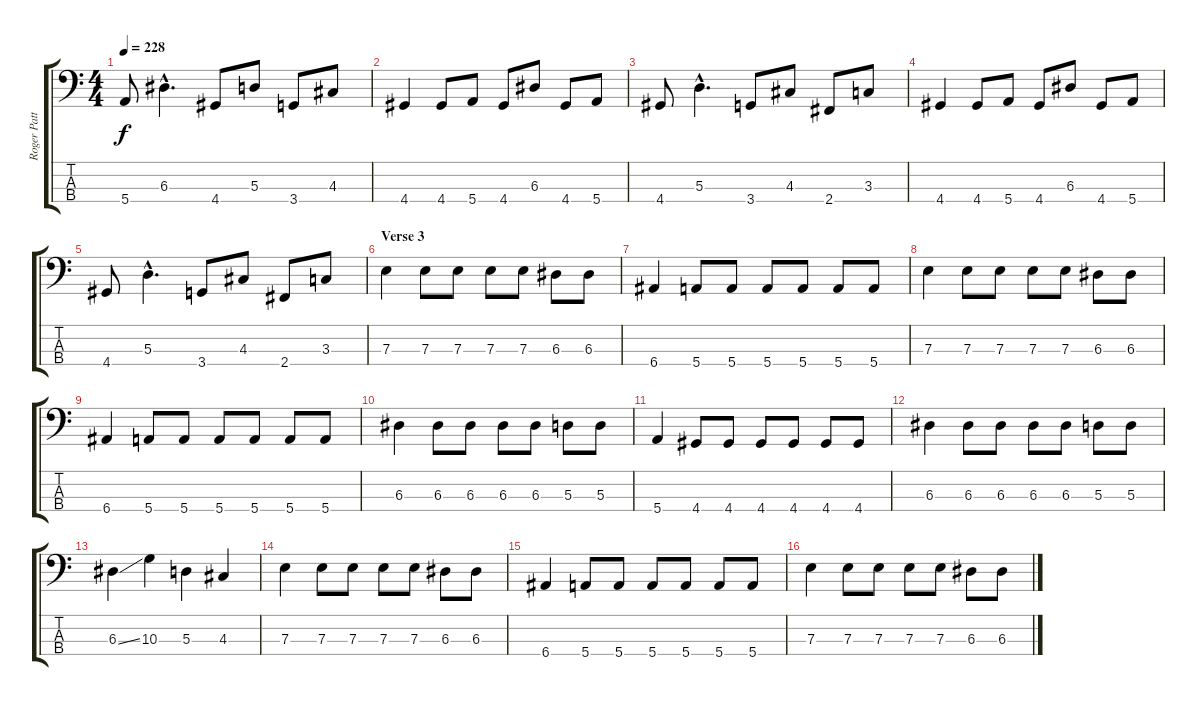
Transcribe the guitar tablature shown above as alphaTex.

\track ("Roger Patterson" "Roger Patt") {instrument electricbassfinger}
\staff {score tabs}
\tuning (G2 D2 A1 E1) {hide}
\ts (4 4)
\tempo 228
\clef f4
\ks c
5.4.8{dy f} 6.3{hac}.4{d} 4.4.8 5.3.8 3.4.8 4.3.8 |
4.4.4 4.4.8 5.4.8 4.4.8 6.3.8 4.4.8 5.4.8 |
4.4.8 5.3{hac}.4{d} 3.4.8 4.3.8 2.4.8 3.3.8 |
4.4.4 4.4.8 5.4.8 4.4.8 6.3.8 4.4.8 5.4.8 |
4.4.8 5.3{hac}.4{d} 3.4.8 4.3.8 2.4.8 3.3.8 |
\section ("" "Verse 3")
7.3.4 7.3.8 7.3.8 7.3.8 7.3.8 6.3.8 6.3.8 |
6.4.4 5.4.8 5.4.8 5.4.8 5.4.8 5.4.8 5.4.8 |
7.3.4 7.3.8 7.3.8 7.3.8 7.3.8 6.3.8 6.3.8 |
6.4.4 5.4.8 5.4.8 5.4.8 5.4.8 5.4.8 5.4.8 |
6.3.4 6.3.8 6.3.8 6.3.8 6.3.8 5.3.8 5.3.8 |
5.4.4 4.4.8 4.4.8 4.4.8 4.4.8 4.4.8 4.4.8 |
6.3.4 6.3.8 6.3.8 6.3.8 6.3.8 5.3.8 5.3.8 |
6.3{ss}.4 10.3.4 5.3.4 4.3.4 |
7.3.4 7.3.8 7.3.8 7.3.8 7.3.8 6.3.8 6.3.8 |
6.4.4 5.4.8 5.4.8 5.4.8 5.4.8 5.4.8 5.4.8 |
7.3.4 7.3.8 7.3.8 7.3.8 7.3.8 6.3.8 6.3.8
